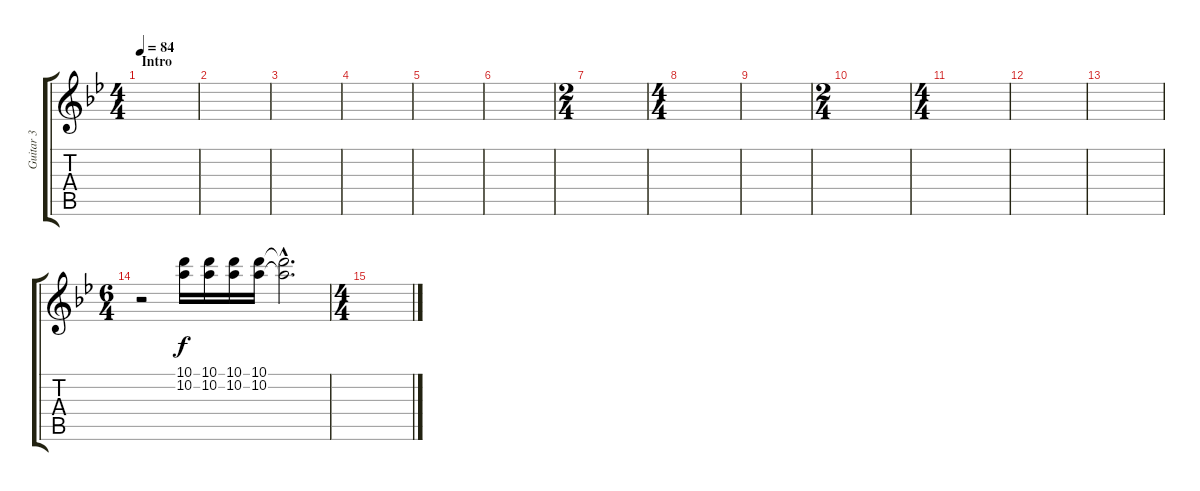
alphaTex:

\track ("Guitar 3" "Guitar 3") {instrument distortionguitar}
\staff {score tabs}
\tuning (E4 B3 G3 D3 A2 D2) {hide}
\ts (4 4)
\section ("" "Intro")
\tempo 84
\clef g2
\ks bb
|
|
|
|
|
|
\ts (2 4)
|
\ts (4 4)
|
|
\ts (2 4)
|
\ts (4 4)
|
|
|
\ts (6 4)
r.2 (10.1 10.2).16{volume 10 instrument electricguitarclean} (10.1 10.2).16 (10.1 10.2).16 (10.1 10.2).16 (10.1{hac t} 10.2{hac t}).2{d} |
\ts (4 4)
